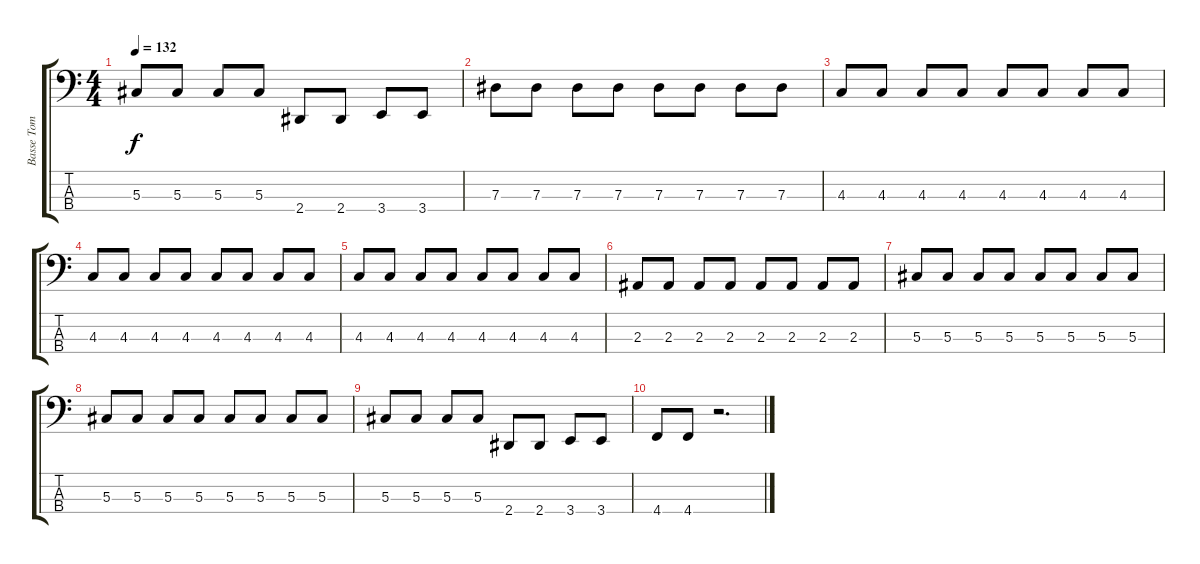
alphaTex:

\track ("Basse Tom" "Basse Tom") {instrument electricbasspick}
\staff {score tabs}
\tuning (Gb2 Db2 Ab1 Db1) {hide}
\ts (4 4)
\tempo 132
\clef f4
\ks c
5.3.8{dy f} 5.3.8 5.3.8 5.3.8 2.4.8 2.4.8 3.4.8 3.4.8 |
7.3.8 7.3.8 7.3.8 7.3.8 7.3.8 7.3.8 7.3.8 7.3.8 |
4.3.8 4.3.8 4.3.8 4.3.8 4.3.8 4.3.8 4.3.8 4.3.8 |
4.3.8 4.3.8 4.3.8 4.3.8 4.3.8 4.3.8 4.3.8 4.3.8 |
4.3.8 4.3.8 4.3.8 4.3.8 4.3.8 4.3.8 4.3.8 4.3.8 |
2.3.8 2.3.8 2.3.8 2.3.8 2.3.8 2.3.8 2.3.8 2.3.8 |
5.3.8 5.3.8 5.3.8 5.3.8 5.3.8 5.3.8 5.3.8 5.3.8 |
5.3.8 5.3.8 5.3.8 5.3.8 5.3.8 5.3.8 5.3.8 5.3.8 |
5.3.8 5.3.8 5.3.8 5.3.8 2.4.8 2.4.8 3.4.8 3.4.8 |
4.4.8 4.4.8 r.2{d}
